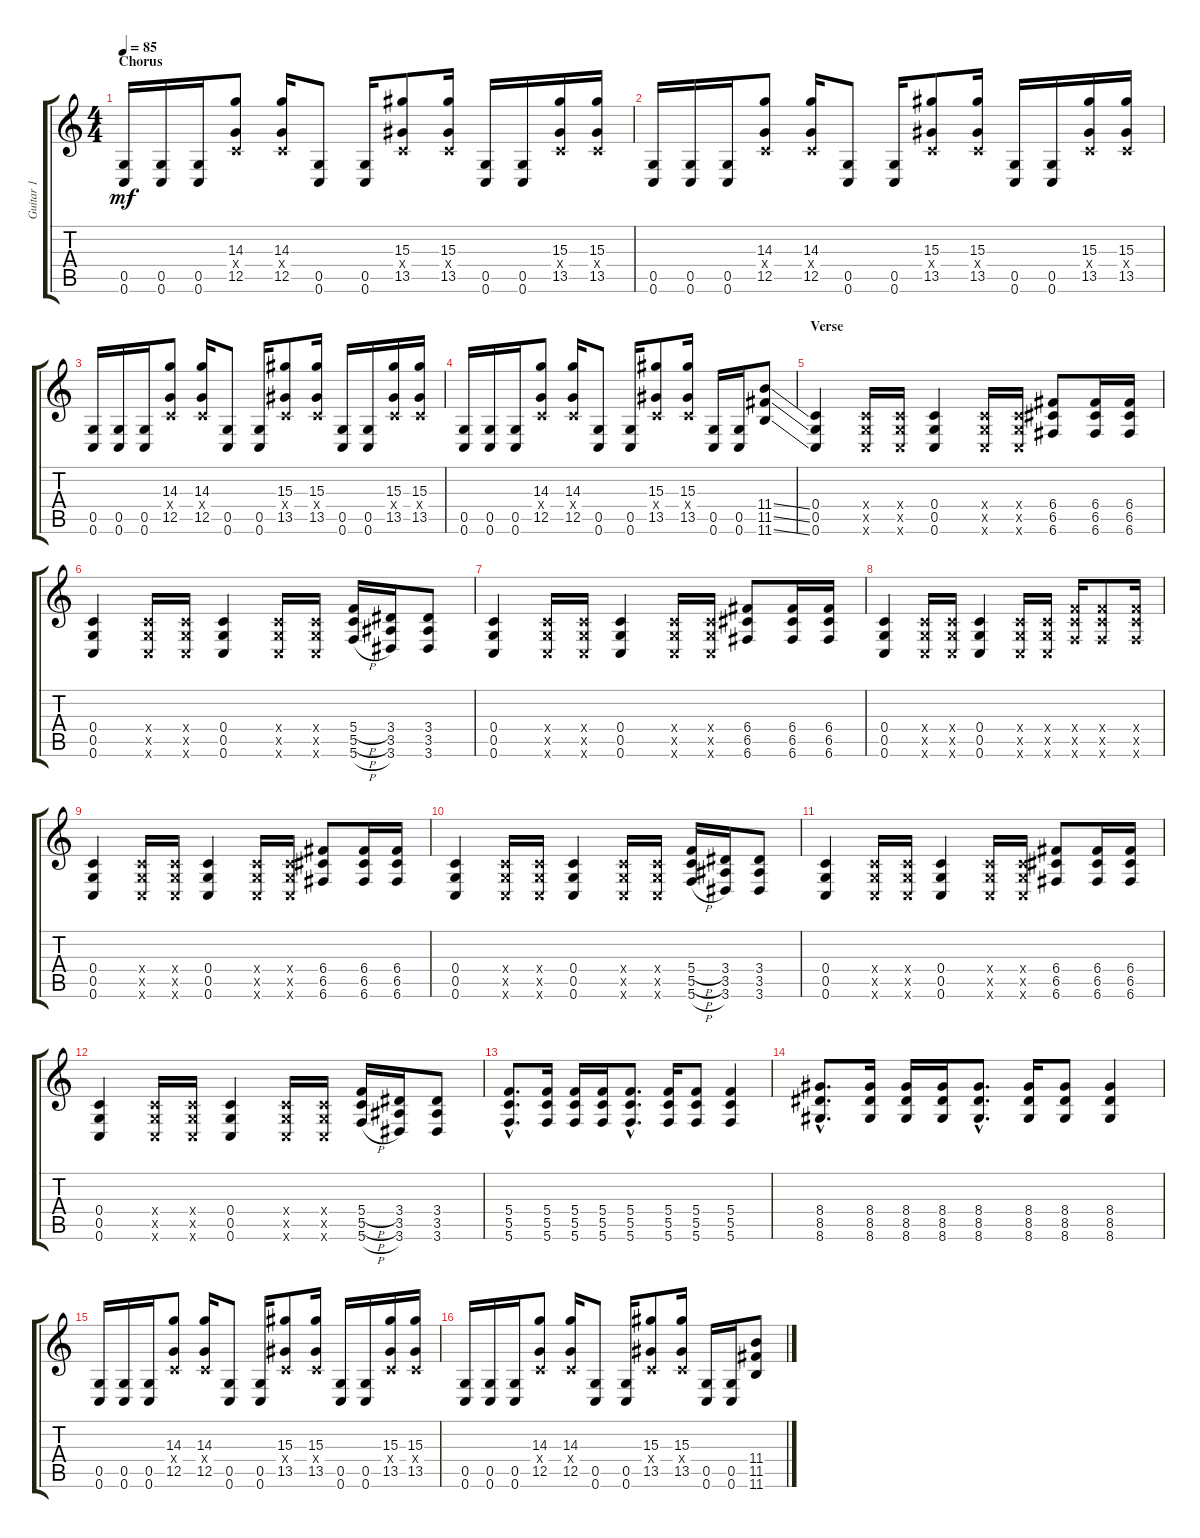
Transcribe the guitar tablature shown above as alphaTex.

\track ("Guitar 1" "Guitar 1") {instrument distortionguitar}
\staff {score tabs}
\tuning (D4 A3 F3 C3 G2 C2) {hide}
\ts (4 4)
\section ("" "Chorus")
\tempo 85
\clef g2
\ks c
(0.5 0.6).16{dy mf} (0.5 0.6).16 (0.5 0.6).16 (14.3 0.4{x} 12.5).8 (14.3 0.4{x} 12.5).16 (0.5 0.6).8 (0.5 0.6).16 (15.3 0.4{x} 13.5).8 (15.3 0.4{x} 13.5).16 (0.5 0.6).16 (0.5 0.6).16 (15.3 0.4{x} 13.5).16 (15.3 0.4{x} 13.5).16 |
(0.5 0.6).16 (0.5 0.6).16 (0.5 0.6).16 (14.3 0.4{x} 12.5).8 (14.3 0.4{x} 12.5).16 (0.5 0.6).8 (0.5 0.6).16 (15.3 0.4{x} 13.5).8 (15.3 0.4{x} 13.5).16 (0.5 0.6).16 (0.5 0.6).16 (15.3 0.4{x} 13.5).16 (15.3 0.4{x} 13.5).16 |
(0.5 0.6).16 (0.5 0.6).16 (0.5 0.6).16 (14.3 0.4{x} 12.5).8 (14.3 0.4{x} 12.5).16 (0.5 0.6).8 (0.5 0.6).16 (15.3 0.4{x} 13.5).8 (15.3 0.4{x} 13.5).16 (0.5 0.6).16 (0.5 0.6).16 (15.3 0.4{x} 13.5).16 (15.3 0.4{x} 13.5).16 |
(0.5 0.6).16 (0.5 0.6).16 (0.5 0.6).16 (14.3 0.4{x} 12.5).8 (14.3 0.4{x} 12.5).16 (0.5 0.6).8 (0.5 0.6).16 (15.3 0.4{x} 13.5).8 (15.3 0.4{x} 13.5).16 (0.5 0.6).16 (0.5 0.6).16 (11.4{ss} 11.5{ss} 11.6{ss}).8 |
\section ("" "Verse")
(0.4 0.5 0.6).4 (0.4{x} 0.5{x} 0.6{x}).16 (0.4{x} 0.5{x} 0.6{x}).16 (0.4 0.5 0.6).4 (0.4{x} 0.5{x} 0.6{x}).16 (0.4{x} 0.5{x} 0.6{x}).16 (6.4 6.5 6.6).8 (6.4 6.5 6.6).16 (6.4 6.5 6.6).16 |
(0.4 0.5 0.6).4 (0.4{x} 0.5{x} 0.6{x}).16 (0.4{x} 0.5{x} 0.6{x}).16 (0.4 0.5 0.6).4 (0.4{x} 0.5{x} 0.6{x}).16 (0.4{x} 0.5{x} 0.6{x}).16 (5.4{h} 5.5{h} 5.6{h}).16 (3.4 3.5 3.6).16 (3.4 3.5 3.6).8 |
(0.4 0.5 0.6).4 (0.4{x} 0.5{x} 0.6{x}).16 (0.4{x} 0.5{x} 0.6{x}).16 (0.4 0.5 0.6).4 (0.4{x} 0.5{x} 0.6{x}).16 (0.4{x} 0.5{x} 0.6{x}).16 (6.4 6.5 6.6).8 (6.4 6.5 6.6).16 (6.4 6.5 6.6).16 |
(0.4 0.5 0.6).4 (0.4{x} 0.5{x} 0.6{x}).16 (0.4{x} 0.5{x} 0.6{x}).16 (0.4 0.5 0.6).4 (0.4{x} 0.5{x} 0.6{x}).16 (0.4{x} 0.5{x} 0.6{x}).16 (5.4{x} 5.5{x} 5.6{x}).16 (5.4{x} 5.5{x} 5.6{x}).8 (5.4{x} 5.5{x} 5.6{x}).16 |
(0.4 0.5 0.6).4 (0.4{x} 0.5{x} 0.6{x}).16 (0.4{x} 0.5{x} 0.6{x}).16 (0.4 0.5 0.6).4 (0.4{x} 0.5{x} 0.6{x}).16 (0.4{x} 0.5{x} 0.6{x}).16 (6.4 6.5 6.6).8 (6.4 6.5 6.6).16 (6.4 6.5 6.6).16 |
(0.4 0.5 0.6).4 (0.4{x} 0.5{x} 0.6{x}).16 (0.4{x} 0.5{x} 0.6{x}).16 (0.4 0.5 0.6).4 (0.4{x} 0.5{x} 0.6{x}).16 (0.4{x} 0.5{x} 0.6{x}).16 (5.4{h} 5.5{h} 5.6{h}).16 (3.4 3.5 3.6).16 (3.4 3.5 3.6).8 |
(0.4 0.5 0.6).4 (0.4{x} 0.5{x} 0.6{x}).16 (0.4{x} 0.5{x} 0.6{x}).16 (0.4 0.5 0.6).4 (0.4{x} 0.5{x} 0.6{x}).16 (0.4{x} 0.5{x} 0.6{x}).16 (6.4 6.5 6.6).8 (6.4 6.5 6.6).16 (6.4 6.5 6.6).16 |
(0.4 0.5 0.6).4 (0.4{x} 0.5{x} 0.6{x}).16 (0.4{x} 0.5{x} 0.6{x}).16 (0.4 0.5 0.6).4 (0.4{x} 0.5{x} 0.6{x}).16 (0.4{x} 0.5{x} 0.6{x}).16 (5.4{h} 5.5{h} 5.6{h}).16 (3.4 3.5 3.6).16 (3.4 3.5 3.6).8 |
(5.4{hac} 5.5{hac} 5.6{hac}).8{d} (5.4 5.5 5.6).16 (5.4 5.5 5.6).16 (5.4 5.5 5.6).16 (5.4{hac} 5.5{hac} 5.6{hac}).8{d} (5.4 5.5 5.6).16 (5.4 5.5 5.6).8 (5.4 5.5 5.6).4 |
(8.4{hac} 8.5{hac} 8.6{hac}).8{d} (8.4 8.5 8.6).16 (8.4 8.5 8.6).16 (8.4 8.5 8.6).16 (8.4{hac} 8.5{hac} 8.6{hac}).8{d} (8.4 8.5 8.6).16 (8.4 8.5 8.6).8 (8.4 8.5 8.6).4 |
(0.5 0.6).16 (0.5 0.6).16 (0.5 0.6).16 (14.3 0.4{x} 12.5).8 (14.3 0.4{x} 12.5).16 (0.5 0.6).8 (0.5 0.6).16 (15.3 0.4{x} 13.5).8 (15.3 0.4{x} 13.5).16 (0.5 0.6).16 (0.5 0.6).16 (15.3 0.4{x} 13.5).16 (15.3 0.4{x} 13.5).16 |
(0.5 0.6).16 (0.5 0.6).16 (0.5 0.6).16 (14.3 0.4{x} 12.5).8 (14.3 0.4{x} 12.5).16 (0.5 0.6).8 (0.5 0.6).16 (15.3 0.4{x} 13.5).8 (15.3 0.4{x} 13.5).16 (0.5 0.6).16 (0.5 0.6).16 (11.4{ss} 11.5{ss} 11.6{ss}).8
